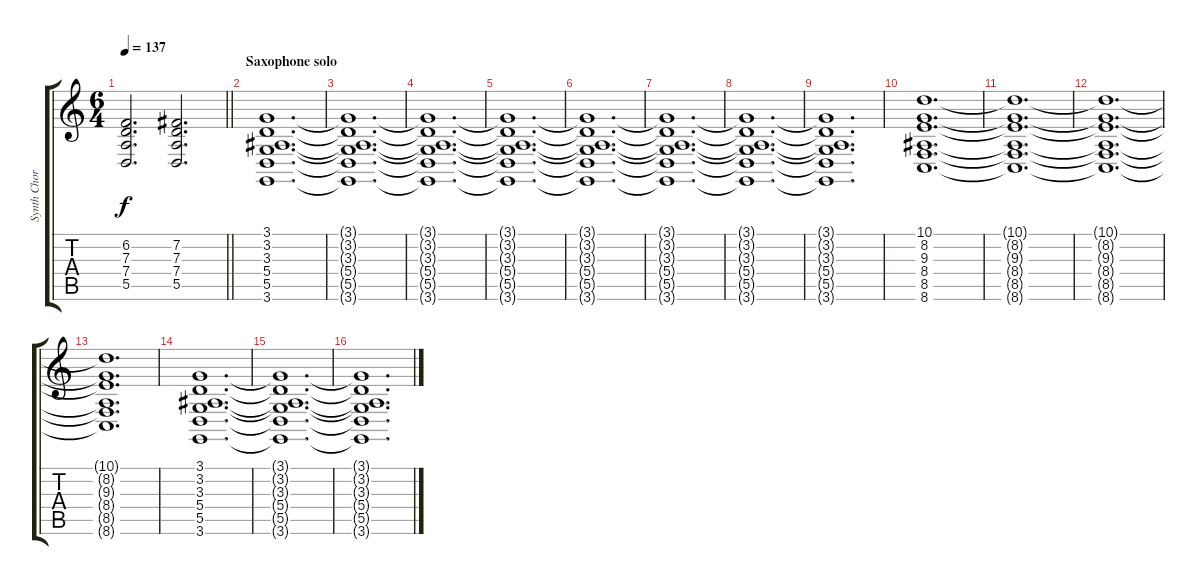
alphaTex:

\track ("Synth Chords" "Synth Chor") {instrument stringensemble1}
\staff {score tabs}
\tuning (E4 B3 G3 D3 A2 E2) {hide}
\ts (6 4)
\tempo 137
\clef g2
\barLineRight lightlight
\ks c
(6.2 7.3 7.4 5.5).2{d dy f} (7.2 7.3 7.4 5.5).2{d} |
\section ("" "Saxophone solo")
(3.1 3.2 3.3 5.4 5.5 3.6).1{d} |
(3.1{t} 3.2{t} 3.3{t} 5.4{t} 5.5{t} 3.6{t}).1{d} |
(3.1{t} 3.2{t} 3.3{t} 5.4{t} 5.5{t} 3.6{t}).1{d} |
(3.1{t} 3.2{t} 3.3{t} 5.4{t} 5.5{t} 3.6{t}).1{d} |
(3.1{t} 3.2{t} 3.3{t} 5.4{t} 5.5{t} 3.6{t}).1{d} |
(3.1{t} 3.2{t} 3.3{t} 5.4{t} 5.5{t} 3.6{t}).1{d} |
(3.1{t} 3.2{t} 3.3{t} 5.4{t} 5.5{t} 3.6{t}).1{d} |
(3.1{t} 3.2{t} 3.3{t} 5.4{t} 5.5{t} 3.6{t}).1{d} |
(10.1 8.2 9.3 8.4 8.5 8.6).1{d} |
(10.1{t} 8.2{t} 9.3{t} 8.4{t} 8.5{t} 8.6{t}).1{d} |
(10.1{t} 8.2{t} 9.3{t} 8.4{t} 8.5{t} 8.6{t}).1{d} |
(10.1{t} 8.2{t} 9.3{t} 8.4{t} 8.5{t} 8.6{t}).1{d} |
(3.1 3.2 3.3 5.4 5.5 3.6).1{d} |
(3.1{t} 3.2{t} 3.3{t} 5.4{t} 5.5{t} 3.6{t}).1{d} |
(3.1{t} 3.2{t} 3.3{t} 5.4{t} 5.5{t} 3.6{t}).1{d}
